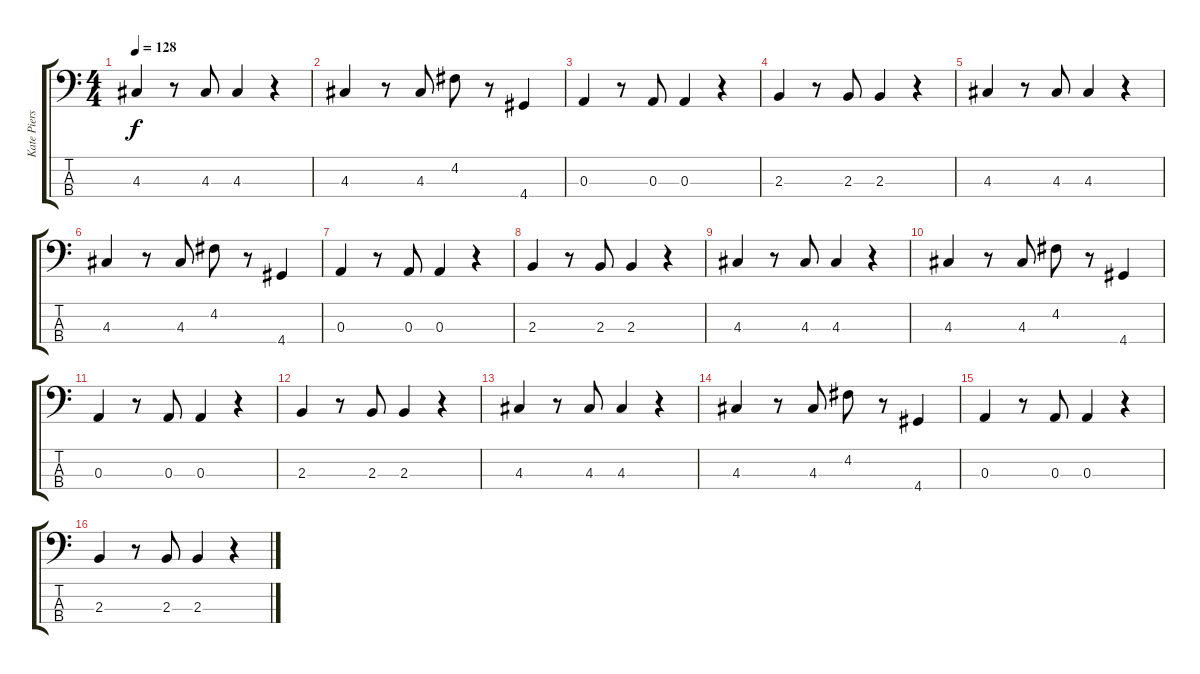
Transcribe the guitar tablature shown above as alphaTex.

\track ("Kate Pierson (bass on keys)" "Kate Piers") {instrument acousticbass}
\staff {score tabs}
\tuning (G2 D2 A1 E1) {hide}
\ts (4 4)
\tempo 128
\clef f4
\ks c
4.3.4{dy f} r.8 4.3.8 4.3.4 r.4 |
4.3.4 r.8 4.3.8 4.2.8 r.8 4.4.4 |
0.3.4 r.8 0.3.8 0.3.4 r.4 |
2.3.4 r.8 2.3.8 2.3.4 r.4 |
4.3.4 r.8 4.3.8 4.3.4 r.4 |
4.3.4 r.8 4.3.8 4.2.8 r.8 4.4.4 |
0.3.4 r.8 0.3.8 0.3.4 r.4 |
2.3.4 r.8 2.3.8 2.3.4 r.4 |
4.3.4 r.8 4.3.8 4.3.4 r.4 |
4.3.4 r.8 4.3.8 4.2.8 r.8 4.4.4 |
0.3.4 r.8 0.3.8 0.3.4 r.4 |
2.3.4 r.8 2.3.8 2.3.4 r.4 |
4.3.4 r.8 4.3.8 4.3.4 r.4 |
4.3.4 r.8 4.3.8 4.2.8 r.8 4.4.4 |
0.3.4 r.8 0.3.8 0.3.4 r.4 |
2.3.4 r.8 2.3.8 2.3.4 r.4
